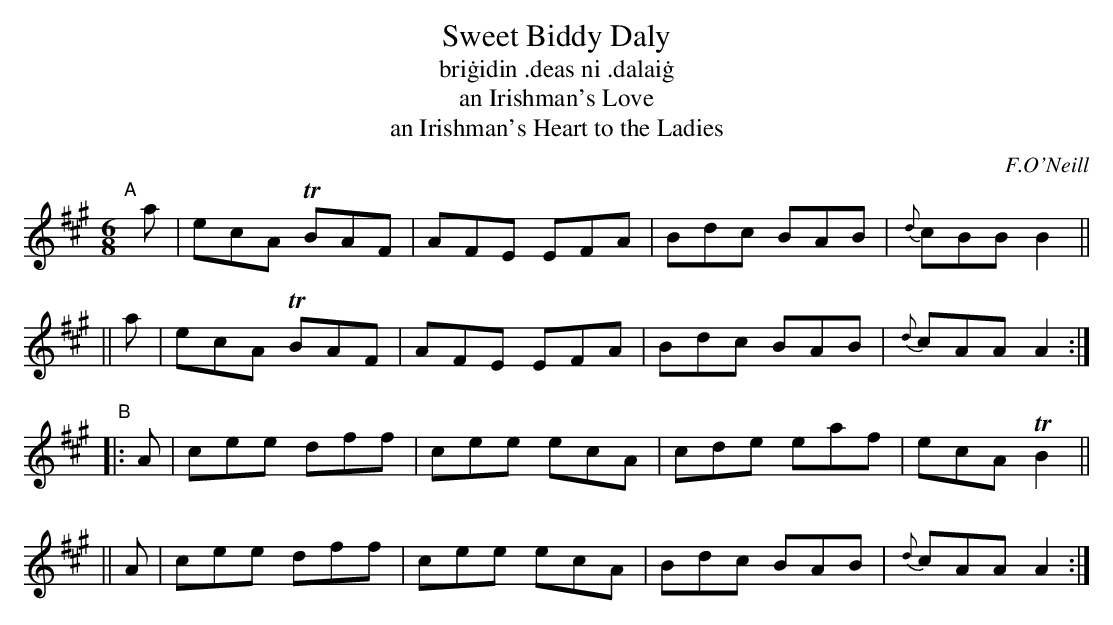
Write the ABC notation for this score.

X:1
T: Sweet Biddy Daly
T: bri\.gidin \.deas ni \.dalai\.g
T: an Irishman's Love
T: an Irishman's Heart to the Ladies
O: F.O'Neill
M: 6/8
L: 1/8
K: A
"^A"[|] a |\
ecA TBAF | AFE EFA | Bdc BAB | {d}cBB B2 ||
|| a |\
ecA TBAF | AFE EFA | Bdc BAB | {d}cAA A2 :|
"^B"|: A |\
cee dff | cee ecA | cde eaf | ecA TB2 ||
|| A |\
cee dff | cee ecA | Bdc BAB | {d}cAA A2 :|
